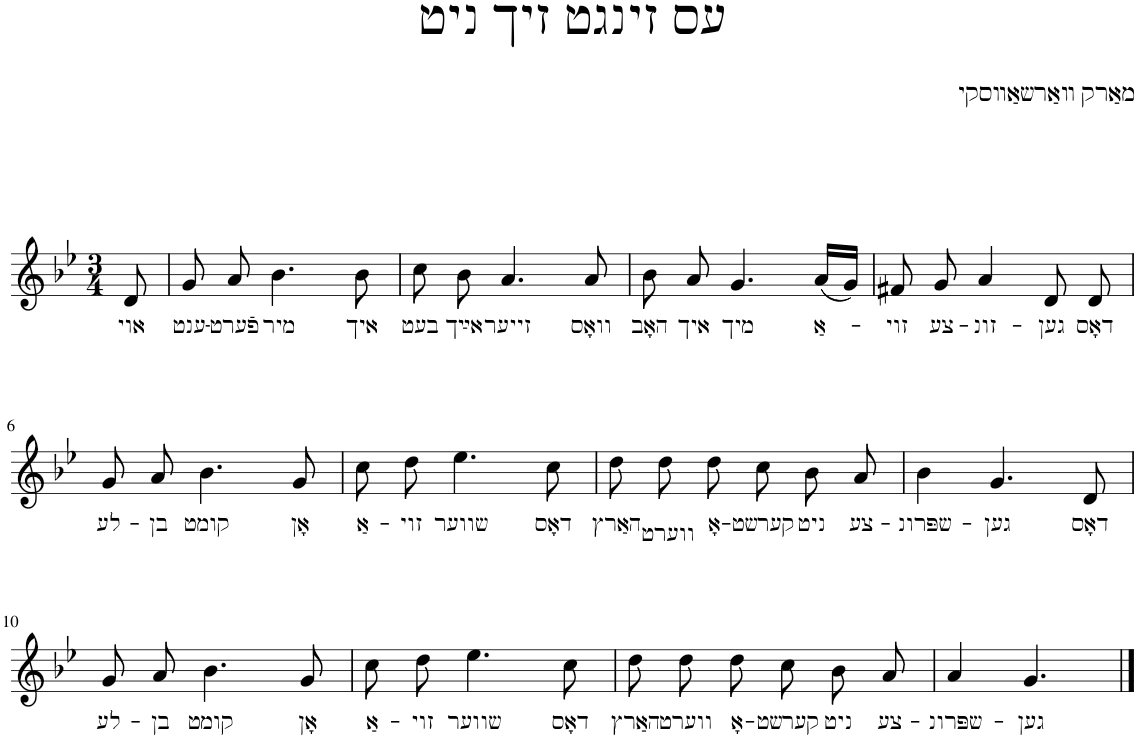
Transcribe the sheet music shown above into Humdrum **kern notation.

**kern	**text
*part1	*part1
*staff1	*staff1
*I"Piano	*
*I'Pno.	*
*clefG2	*
*k[b-e-]	*
*M3/4	*
=1	=1
!	!LO:LY:b
8d/	אוי
=2	=2
!	!LO:LY:b
8g/	ענט-
!	!LO:LY:b
8a/	-פֿערט
!	!LO:LY:b
4.b-\	מיר
!	!LO:LY:b
8b-\	איך
=3	=3
!	!LO:LY:b
8cc\	בעט
!	!LO:LY:b
8b-\	אײַך
!	!LO:LY:b
4.a/	זייער
!	!LO:LY:b
8a/	וואָס
=4	=4
!	!LO:LY:b
8b-\	האָב
!	!LO:LY:b
8a/	איך
!	!LO:LY:b
4.g/	מיך
!	!LO:LY:b
(16a/LL	אַ-
16g/JJ)	.
=5	=5
!	!LO:LY:b
8f#X/	-זוי
!	!LO:LY:b
8g/	צע-
!	!LO:LY:b
4a/	-זונ-
!	!LO:LY:b
8d/	-גען
!	!LO:LY:b
8d/	דאָס
!!LO:LB:g=z
=6	=6
!	!LO:LY:b
8g/	לע-
!	!LO:LY:b
8a/	-בן
!	!LO:LY:b
4.b-\	קומט
!	!LO:LY:b
8g/	אָן
=7	=7
!	!LO:LY:b
8cc\	אַ-
!	!LO:LY:b
8dd\	-זוי
!	!LO:LY:b
4.ee-\	שווער
!	!LO:LY:b
8cc\	דאָס
=8	=8
!	!LO:LY:b
8dd\	האַרץ
!	!LO:LY:b
8dd\	ווערט
!	!LO:LY:b
8dd\	אָ-
!	!LO:LY:b
8cc\	-קערשט
!	!LO:LY:b
8b-\	ניט
!	!LO:LY:b
8a/	צע-
=9	=9
!	!LO:LY:b
4b-\	-שפּרונ-
!	!LO:LY:b
4.g/	-גען
!	!LO:LY:b
8d/	דאָס
!!LO:LB:g=z
=10	=10
!	!LO:LY:b
8g/	לע-
!	!LO:LY:b
8a/	-בן
!	!LO:LY:b
4.b-\	קומט
!	!LO:LY:b
8g/	אָן
=11	=11
!	!LO:LY:b
8cc\	אַ-
!	!LO:LY:b
8dd\	-זוי
!	!LO:LY:b
4.ee-\	שווער
!	!LO:LY:b
8cc\	דאָס
=12	=12
!	!LO:LY:b
8dd\	האַרץ
!	!LO:LY:b
8dd\	ווערט
!	!LO:LY:b
8dd\	אָ-
!	!LO:LY:b
8cc\	-קערשט
!	!LO:LY:b
8b-\	ניט
!	!LO:LY:b
8a/	צע-
=13	=13
!	!LO:LY:b
4a/	-שפּרונ-
!	!LO:LY:b
4.g/	-גען
==	==
*-	*-
